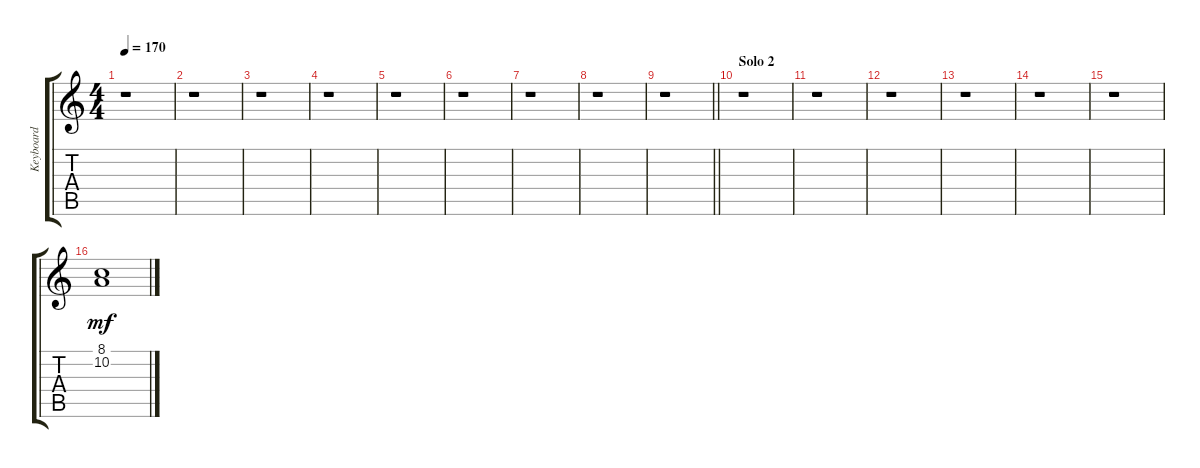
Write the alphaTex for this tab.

\track ("Keyboard" "Keyboard") {instrument choiraahs}
\staff {score tabs}
\tuning (E4 B3 G3 D3 A2 E2) {hide}
\ts (4 4)
\tempo 170
\clef g2
\ks c
r.1{dy f} |
r.1 |
r.1 |
r.1 |
r.1 |
r.1 |
r.1 |
r.1 |
\barLineRight lightlight
r.1 |
\section ("" "Solo 2")
r.1 |
r.1 |
r.1 |
r.1 |
r.1 |
r.1 |
(8.1 10.2).1{dy mf volume 10 balance 8 instrument choiraahs}
